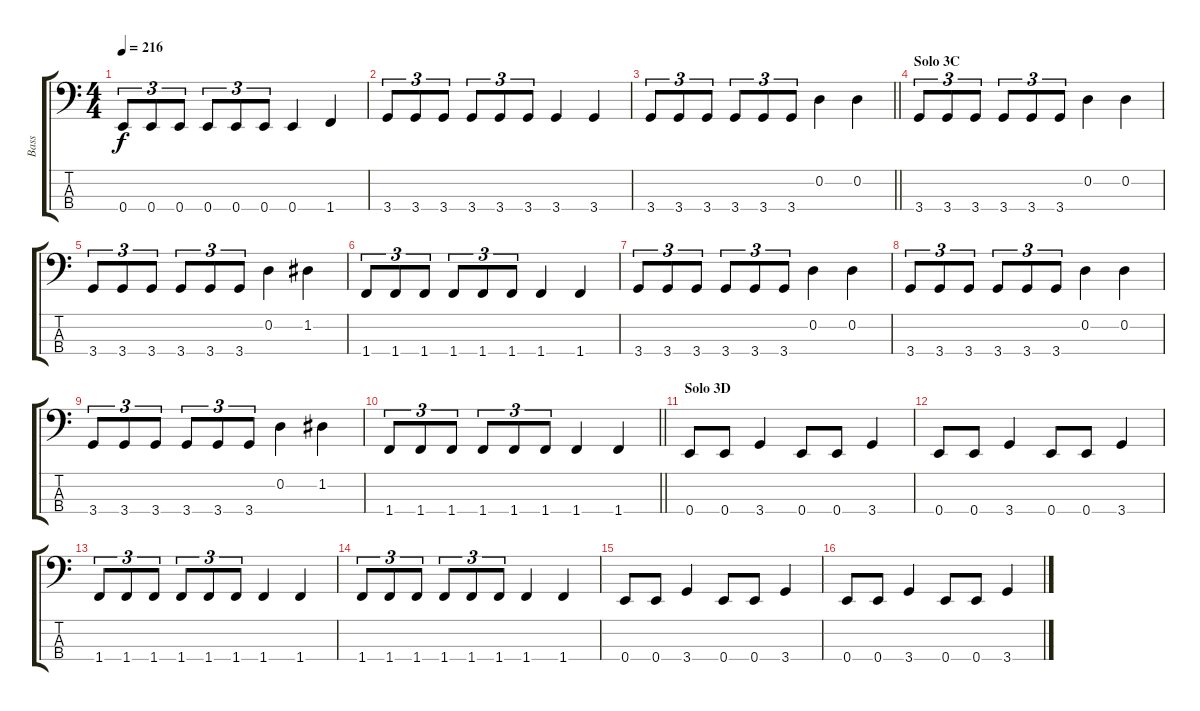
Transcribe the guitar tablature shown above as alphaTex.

\track ("Bass" "Bass") {instrument electricbasspick}
\staff {score tabs}
\tuning (G2 D2 A1 E1) {hide}
\ts (4 4)
\tempo 216
\clef f4
\ks c
0.4.8{tu (3 2) dy f} 0.4.8{tu (3 2)} 0.4.8{tu (3 2)} 0.4.8{tu (3 2)} 0.4.8{tu (3 2)} 0.4.8{tu (3 2)} 0.4.4 1.4.4 |
3.4.8{tu (3 2)} 3.4.8{tu (3 2)} 3.4.8{tu (3 2)} 3.4.8{tu (3 2)} 3.4.8{tu (3 2)} 3.4.8{tu (3 2)} 3.4.4 3.4.4 |
\barLineRight lightlight
3.4.8{tu (3 2)} 3.4.8{tu (3 2)} 3.4.8{tu (3 2)} 3.4.8{tu (3 2)} 3.4.8{tu (3 2)} 3.4.8{tu (3 2)} 0.2.4 0.2.4 |
\section ("" "Solo 3C")
3.4.8{tu (3 2)} 3.4.8{tu (3 2)} 3.4.8{tu (3 2)} 3.4.8{tu (3 2)} 3.4.8{tu (3 2)} 3.4.8{tu (3 2)} 0.2.4 0.2.4 |
3.4.8{tu (3 2)} 3.4.8{tu (3 2)} 3.4.8{tu (3 2)} 3.4.8{tu (3 2)} 3.4.8{tu (3 2)} 3.4.8{tu (3 2)} 0.2.4 1.2.4 |
1.4.8{tu (3 2)} 1.4.8{tu (3 2)} 1.4.8{tu (3 2)} 1.4.8{tu (3 2)} 1.4.8{tu (3 2)} 1.4.8{tu (3 2)} 1.4.4 1.4.4 |
3.4.8{tu (3 2)} 3.4.8{tu (3 2)} 3.4.8{tu (3 2)} 3.4.8{tu (3 2)} 3.4.8{tu (3 2)} 3.4.8{tu (3 2)} 0.2.4 0.2.4 |
3.4.8{tu (3 2)} 3.4.8{tu (3 2)} 3.4.8{tu (3 2)} 3.4.8{tu (3 2)} 3.4.8{tu (3 2)} 3.4.8{tu (3 2)} 0.2.4 0.2.4 |
3.4.8{tu (3 2)} 3.4.8{tu (3 2)} 3.4.8{tu (3 2)} 3.4.8{tu (3 2)} 3.4.8{tu (3 2)} 3.4.8{tu (3 2)} 0.2.4 1.2.4 |
\barLineRight lightlight
1.4.8{tu (3 2)} 1.4.8{tu (3 2)} 1.4.8{tu (3 2)} 1.4.8{tu (3 2)} 1.4.8{tu (3 2)} 1.4.8{tu (3 2)} 1.4.4 1.4.4 |
\section ("" "Solo 3D")
0.4.8 0.4.8 3.4.4 0.4.8 0.4.8 3.4.4 |
0.4.8 0.4.8 3.4.4 0.4.8 0.4.8 3.4.4 |
1.4.8{tu (3 2)} 1.4.8{tu (3 2)} 1.4.8{tu (3 2)} 1.4.8{tu (3 2)} 1.4.8{tu (3 2)} 1.4.8{tu (3 2)} 1.4.4 1.4.4 |
1.4.8{tu (3 2)} 1.4.8{tu (3 2)} 1.4.8{tu (3 2)} 1.4.8{tu (3 2)} 1.4.8{tu (3 2)} 1.4.8{tu (3 2)} 1.4.4 1.4.4 |
0.4.8 0.4.8 3.4.4 0.4.8 0.4.8 3.4.4 |
0.4.8 0.4.8 3.4.4 0.4.8 0.4.8 3.4.4
